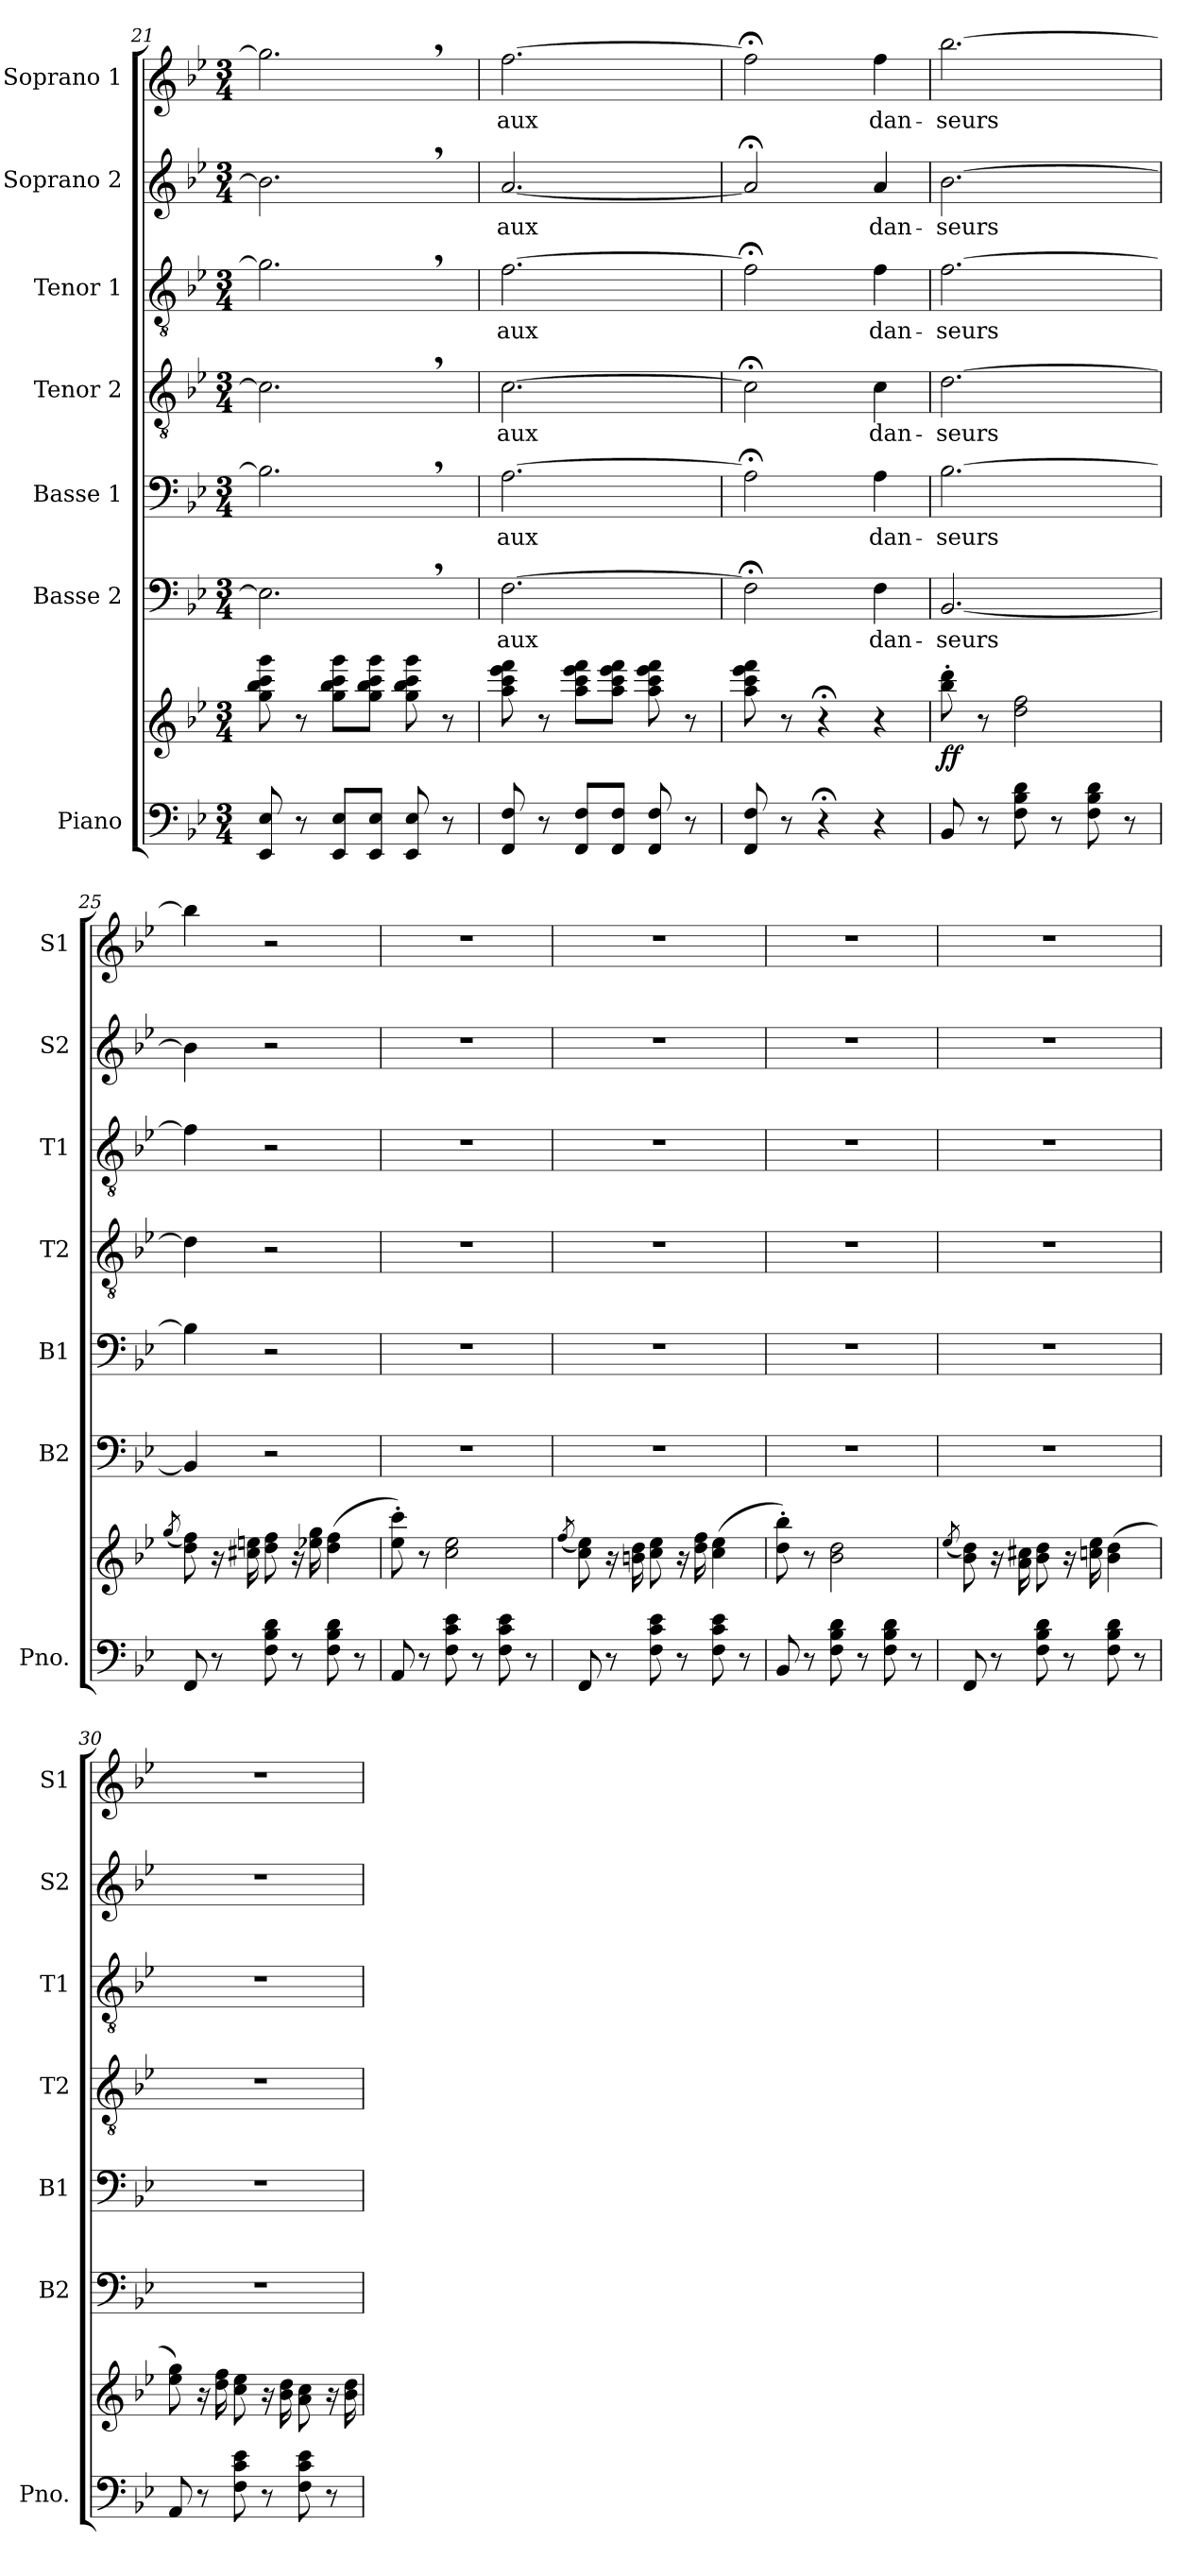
**kern	**kern	**dynam	**kern	**text	**kern	**text	**kern	**text	**kern	**text	**kern	**text	**kern	**text
*part7	*part7	*part7	*part6	*part6	*part5	*part5	*part4	*part4	*part3	*part3	*part2	*part2	*part1	*part1
*staff8	*staff7	*staff7/8	*staff6	*staff6	*staff5	*staff5	*staff4	*staff4	*staff3	*staff3	*staff2	*staff2	*staff1	*staff1
*I"Piano	*	*	*I"Basse 2	*	*I"Basse 1	*	*I"Tenor 2	*	*I"Tenor 1	*	*I"Soprano 2	*	*I"Soprano 1	*
*I'Pno.	*	*	*I'B2	*	*I'B1	*	*I'T2	*	*I'T1	*	*I'S2	*	*I'S1	*
*clefF4	*clefG2	*	*clefF4	*	*clefF4	*	*clefGv2	*	*clefGv2	*	*clefG2	*	*clefG2	*
*k[b-e-]	*k[b-e-]	*	*k[b-e-]	*	*k[b-e-]	*	*k[b-e-]	*	*k[b-e-]	*	*k[b-e-]	*	*k[b-e-]	*
*M3/4	*M3/4	*	*M3/4	*	*M3/4	*	*M3/4	*	*M3/4	*	*M3/4	*	*M3/4	*
=21	=21	=21	=21	=21	=21	=21	=21	=21	=21	=21	=21	=21	=21	=21
8EE-/ 8E-/	8gg\ 8bb-\ 8ccc\ 8ggg\	.	2.E-,\]	.	2.B-,\]	.	2.c,\]	.	2.g,\]	.	2.b-,\]	.	2.gg,\]	.
8r	8r	.	.	.	.	.	.	.	.	.	.	.	.	.
8EE-/ 8E-/L	8gg\ 8bb-\ 8ccc\ 8ggg\L	.	.	.	.	.	.	.	.	.	.	.	.	.
8EE-/ 8E-/J	8gg\ 8bb-\ 8ccc\ 8ggg\J	.	.	.	.	.	.	.	.	.	.	.	.	.
8EE-/ 8E-/	8gg\ 8bb-\ 8ccc\ 8ggg\	.	.	.	.	.	.	.	.	.	.	.	.	.
8r	8r	.	.	.	.	.	.	.	.	.	.	.	.	.
=22	=22	=22	=22	=22	=22	=22	=22	=22	=22	=22	=22	=22	=22	=22
!	!	!	!	!LO:LY:b	!	!LO:LY:b	!	!LO:LY:b	!	!LO:LY:b	!	!LO:LY:b	!	!LO:LY:b
8FF/ 8F/	8aa\ 8ccc\ 8eee-\ 8fff\	.	[2.F\	aux	[2.A\	aux	[2.c\	aux	[2.f\	aux	[2.a/	aux	[2.ff\	aux
8r	8r	.	.	.	.	.	.	.	.	.	.	.	.	.
8FF/ 8F/L	8aa\ 8ccc\ 8eee-\ 8fff\L	.	.	.	.	.	.	.	.	.	.	.	.	.
8FF/ 8F/J	8aa\ 8ccc\ 8eee-\ 8fff\J	.	.	.	.	.	.	.	.	.	.	.	.	.
8FF/ 8F/	8aa\ 8ccc\ 8eee-\ 8fff\	.	.	.	.	.	.	.	.	.	.	.	.	.
8r	8r	.	.	.	.	.	.	.	.	.	.	.	.	.
=23	=23	=23	=23	=23	=23	=23	=23	=23	=23	=23	=23	=23	=23	=23
8FF/ 8F/	8aa\ 8ccc\ 8eee-\ 8fff\	.	2F;<\]	.	2A;<\]	.	2c;<\]	.	2f;<\]	.	2a;</]	.	2ff;<\]	.
8r	8r	.	.	.	.	.	.	.	.	.	.	.	.	.
4r;<	4r;<	.	.	.	.	.	.	.	.	.	.	.	.	.
!	!	!	!	!LO:LY:b	!	!LO:LY:b	!	!LO:LY:b	!	!LO:LY:b	!	!LO:LY:b	!	!LO:LY:b
4r	4r	.	4F\	dan-	4A\	dan-	4c\	dan-	4f\	dan-	4a/	dan-	4ff\	dan-
!!LO:PB:g=z
=24	=24	=24	=24	=24	=24	=24	=24	=24	=24	=24	=24	=24	=24	=24
!	!	!LO:DY:b	!	!LO:LY:b	!	!LO:LY:b	!	!LO:LY:b	!	!LO:LY:b	!	!LO:LY:b	!	!LO:LY:b
8BB-/	8bb-\' 8ddd\'	ff	[2.BB-/	-seurs	[2.B-\	-seurs	[2.d\	-seurs	[2.f\	-seurs	[2.b-\	-seurs	[2.bb-\	-seurs
8r	8r	.	.	.	.	.	.	.	.	.	.	.	.	.
8F\ 8B-\ 8d\	2dd\ 2ff\	.	.	.	.	.	.	.	.	.	.	.	.	.
8r	.	.	.	.	.	.	.	.	.	.	.	.	.	.
8F\ 8B-\ 8d\	.	.	.	.	.	.	.	.	.	.	.	.	.	.
8r	.	.	.	.	.	.	.	.	.	.	.	.	.	.
=25	=25	=25	=25	=25	=25	=25	=25	=25	=25	=25	=25	=25	=25	=25
.	(<8qgg/	.	.	.	.	.	.	.	.	.	.	.	.	.
8FF/	8dd\ 8ff\)	.	4BB-/]	.	4B-\]	.	4d\]	.	4f\]	.	4b-\]	.	4bb-\]	.
8r	16r	.	.	.	.	.	.	.	.	.	.	.	.	.
.	16cc#X\ 16een\	.	.	.	.	.	.	.	.	.	.	.	.	.
8F\ 8B-\ 8d\	8dd\ 8ff\	.	2r	.	2r	.	2r	.	2r	.	2r	.	2r	.
8r	16r	.	.	.	.	.	.	.	.	.	.	.	.	.
.	16ee-X\ 16gg\	.	.	.	.	.	.	.	.	.	.	.	.	.
8F\ 8B-\ 8d\	(>4dd\ 4ff\	.	.	.	.	.	.	.	.	.	.	.	.	.
8r	.	.	.	.	.	.	.	.	.	.	.	.	.	.
=26	=26	=26	=26	=26	=26	=26	=26	=26	=26	=26	=26	=26	=26	=26
8AA/	8ee-\' 8ccc\')	.	2.r	.	2.r	.	2.r	.	2.r	.	2.r	.	2.r	.
8r	8r	.	.	.	.	.	.	.	.	.	.	.	.	.
8F\ 8c\ 8e-\	2cc\ 2ee-\	.	.	.	.	.	.	.	.	.	.	.	.	.
8r	.	.	.	.	.	.	.	.	.	.	.	.	.	.
8F\ 8c\ 8e-\	.	.	.	.	.	.	.	.	.	.	.	.	.	.
8r	.	.	.	.	.	.	.	.	.	.	.	.	.	.
=27	=27	=27	=27	=27	=27	=27	=27	=27	=27	=27	=27	=27	=27	=27
.	(<8qff/	.	.	.	.	.	.	.	.	.	.	.	.	.
8FF/	8cc\ 8ee-\)	.	2.r	.	2.r	.	2.r	.	2.r	.	2.r	.	2.r	.
8r	16r	.	.	.	.	.	.	.	.	.	.	.	.	.
.	16bn\ 16dd\	.	.	.	.	.	.	.	.	.	.	.	.	.
8F\ 8c\ 8e-\	8cc\ 8ee-\	.	.	.	.	.	.	.	.	.	.	.	.	.
8r	16r	.	.	.	.	.	.	.	.	.	.	.	.	.
.	16dd\ 16ff\	.	.	.	.	.	.	.	.	.	.	.	.	.
8F\ 8c\ 8e-\	(>4cc\ 4ee-\	.	.	.	.	.	.	.	.	.	.	.	.	.
8r	.	.	.	.	.	.	.	.	.	.	.	.	.	.
=28	=28	=28	=28	=28	=28	=28	=28	=28	=28	=28	=28	=28	=28	=28
8BB-/	8dd\' 8bb-\')	.	2.r	.	2.r	.	2.r	.	2.r	.	2.r	.	2.r	.
8r	8r	.	.	.	.	.	.	.	.	.	.	.	.	.
8F\ 8B-\ 8d\	2b-\ 2dd\	.	.	.	.	.	.	.	.	.	.	.	.	.
8r	.	.	.	.	.	.	.	.	.	.	.	.	.	.
8F\ 8B-\ 8d\	.	.	.	.	.	.	.	.	.	.	.	.	.	.
8r	.	.	.	.	.	.	.	.	.	.	.	.	.	.
!!LO:LB:g=z
=29	=29	=29	=29	=29	=29	=29	=29	=29	=29	=29	=29	=29	=29	=29
.	(<8qee-/	.	.	.	.	.	.	.	.	.	.	.	.	.
8FF/	8b-\ 8dd\)	.	2.r	.	2.r	.	2.r	.	2.r	.	2.r	.	2.r	.
8r	16r	.	.	.	.	.	.	.	.	.	.	.	.	.
.	16a\ 16cc#X\	.	.	.	.	.	.	.	.	.	.	.	.	.
8F\ 8B-\ 8d\	8b-\ 8dd\	.	.	.	.	.	.	.	.	.	.	.	.	.
8r	16r	.	.	.	.	.	.	.	.	.	.	.	.	.
.	16ccn\ 16ee-\	.	.	.	.	.	.	.	.	.	.	.	.	.
8F\ 8B-\ 8d\	(>4b-\ 4dd\	.	.	.	.	.	.	.	.	.	.	.	.	.
8r	.	.	.	.	.	.	.	.	.	.	.	.	.	.
=30	=30	=30	=30	=30	=30	=30	=30	=30	=30	=30	=30	=30	=30	=30
8AA/	8ee-\ 8gg\)	.	2.r	.	2.r	.	2.r	.	2.r	.	2.r	.	2.r	.
8r	16r	.	.	.	.	.	.	.	.	.	.	.	.	.
.	16dd\ 16ff\	.	.	.	.	.	.	.	.	.	.	.	.	.
8F\ 8c\ 8e-\	8cc\ 8ee-\	.	.	.	.	.	.	.	.	.	.	.	.	.
8r	16r	.	.	.	.	.	.	.	.	.	.	.	.	.
.	16b-\ 16dd\	.	.	.	.	.	.	.	.	.	.	.	.	.
8F\ 8c\ 8e-\	8a\ 8cc\	.	.	.	.	.	.	.	.	.	.	.	.	.
8r	16r	.	.	.	.	.	.	.	.	.	.	.	.	.
.	16b-\ 16dd\	.	.	.	.	.	.	.	.	.	.	.	.	.
=	=	=	=	=	=	=	=	=	=	=	=	=	=	=
*-	*-	*-	*-	*-	*-	*-	*-	*-	*-	*-	*-	*-	*-	*-
